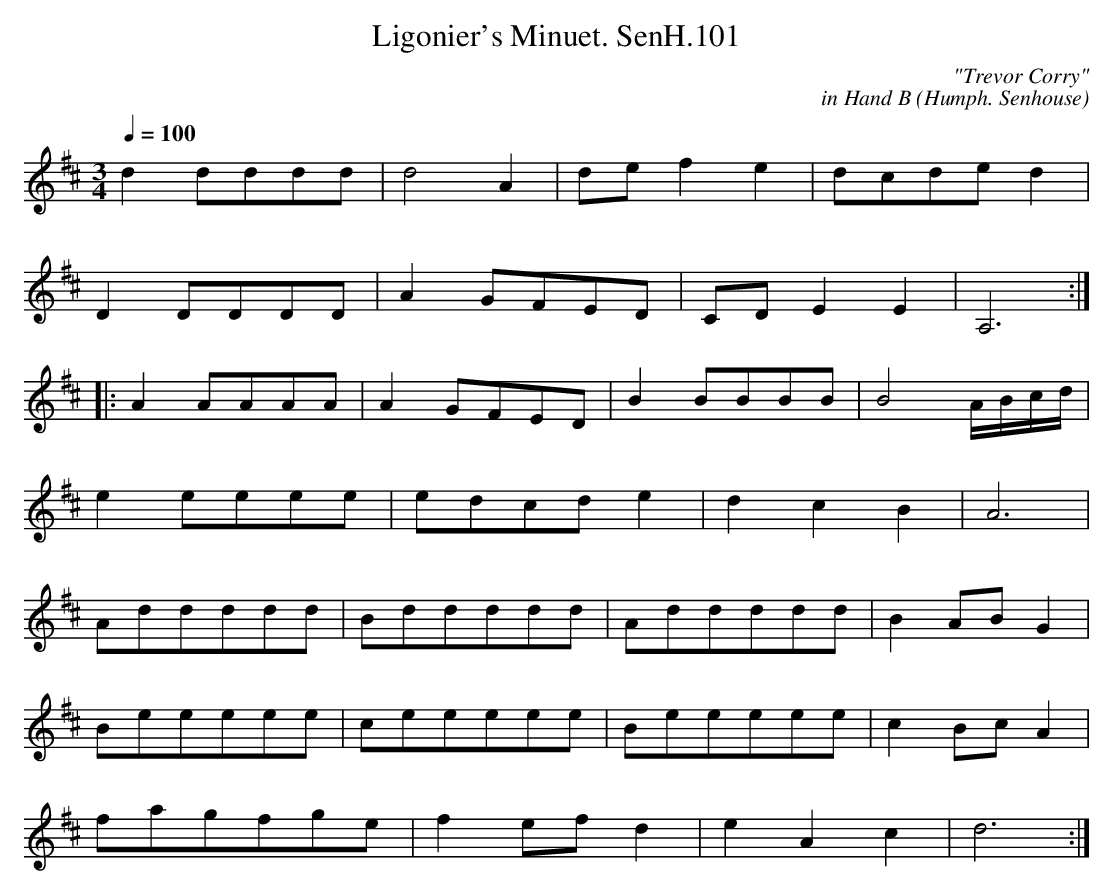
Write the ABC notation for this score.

X:1
T:Ligonier's Minuet. SenH.101
C:"Trevor Corry"
C:in Hand B (Humph. Senhouse)
Q:1/4=100
M:3/4
L:1/8
K:D
d2dddd | d4A2 | def2e2 | dcded2 |
D2DDDD | A2GFED | CDE2E2 | A,6 :|
|:A2AAAA | A2GFED | B2BBBB | B4 A/B/c/d/ |
e2eeee | edcde2 | d2c2B2 | A6 |
Addddd | Bddddd | Addddd | B2ABG2 |
Beeeee | ceeeee | Beeeee | c2BcA2 |
fagfge | f2efd2 | e2A2c2 | d6 :|
